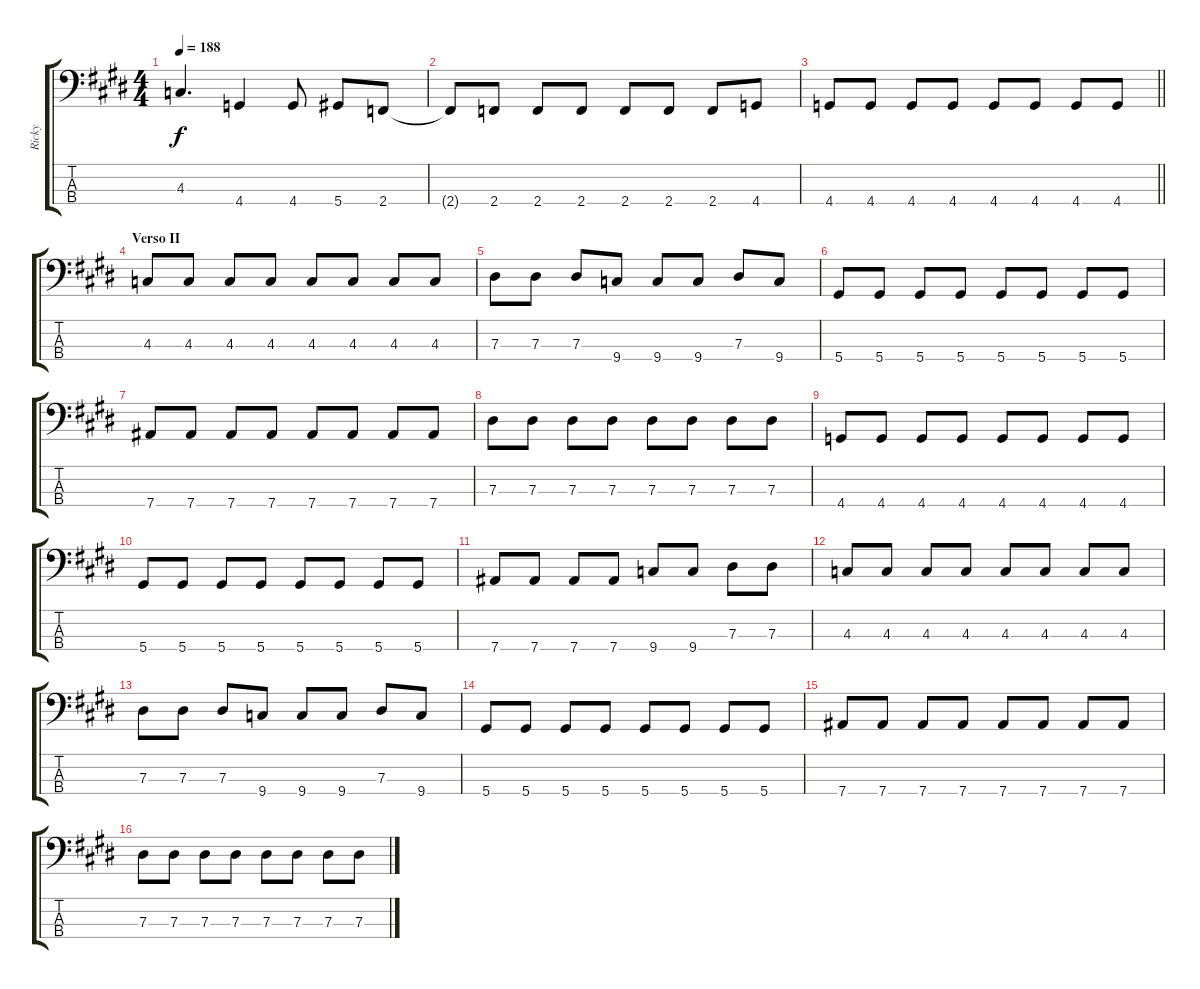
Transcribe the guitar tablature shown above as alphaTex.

\track ("Ricky" "Ricky") {instrument electricbasspick}
\staff {score tabs}
\tuning (Gb2 Db2 Ab1 Eb1) {hide}
\ts (4 4)
\tempo 188
\clef f4
\ks e
4.3.4{d dy f} 4.4.4 4.4.8 5.4.8 2.4.8 |
2.4{t}.8 2.4.8 2.4.8 2.4.8 2.4.8 2.4.8 2.4.8 4.4.8 |
\barLineRight lightlight
4.4.8 4.4.8 4.4.8 4.4.8 4.4.8 4.4.8 4.4.8 4.4.8 |
\section ("" "Verso II")
4.3.8 4.3.8 4.3.8 4.3.8 4.3.8 4.3.8 4.3.8 4.3.8 |
7.3.8 7.3.8 7.3.8 9.4.8 9.4.8 9.4.8 7.3.8 9.4.8 |
5.4.8 5.4.8 5.4.8 5.4.8 5.4.8 5.4.8 5.4.8 5.4.8 |
7.4.8 7.4.8 7.4.8 7.4.8 7.4.8 7.4.8 7.4.8 7.4.8 |
7.3.8 7.3.8 7.3.8 7.3.8 7.3.8 7.3.8 7.3.8 7.3.8 |
4.4.8 4.4.8 4.4.8 4.4.8 4.4.8 4.4.8 4.4.8 4.4.8 |
5.4.8 5.4.8 5.4.8 5.4.8 5.4.8 5.4.8 5.4.8 5.4.8 |
7.4.8 7.4.8 7.4.8 7.4.8 9.4.8 9.4.8 7.3.8 7.3.8 |
4.3.8 4.3.8 4.3.8 4.3.8 4.3.8 4.3.8 4.3.8 4.3.8 |
7.3.8 7.3.8 7.3.8 9.4.8 9.4.8 9.4.8 7.3.8 9.4.8 |
5.4.8 5.4.8 5.4.8 5.4.8 5.4.8 5.4.8 5.4.8 5.4.8 |
7.4.8 7.4.8 7.4.8 7.4.8 7.4.8 7.4.8 7.4.8 7.4.8 |
7.3.8 7.3.8 7.3.8 7.3.8 7.3.8 7.3.8 7.3.8 7.3.8
